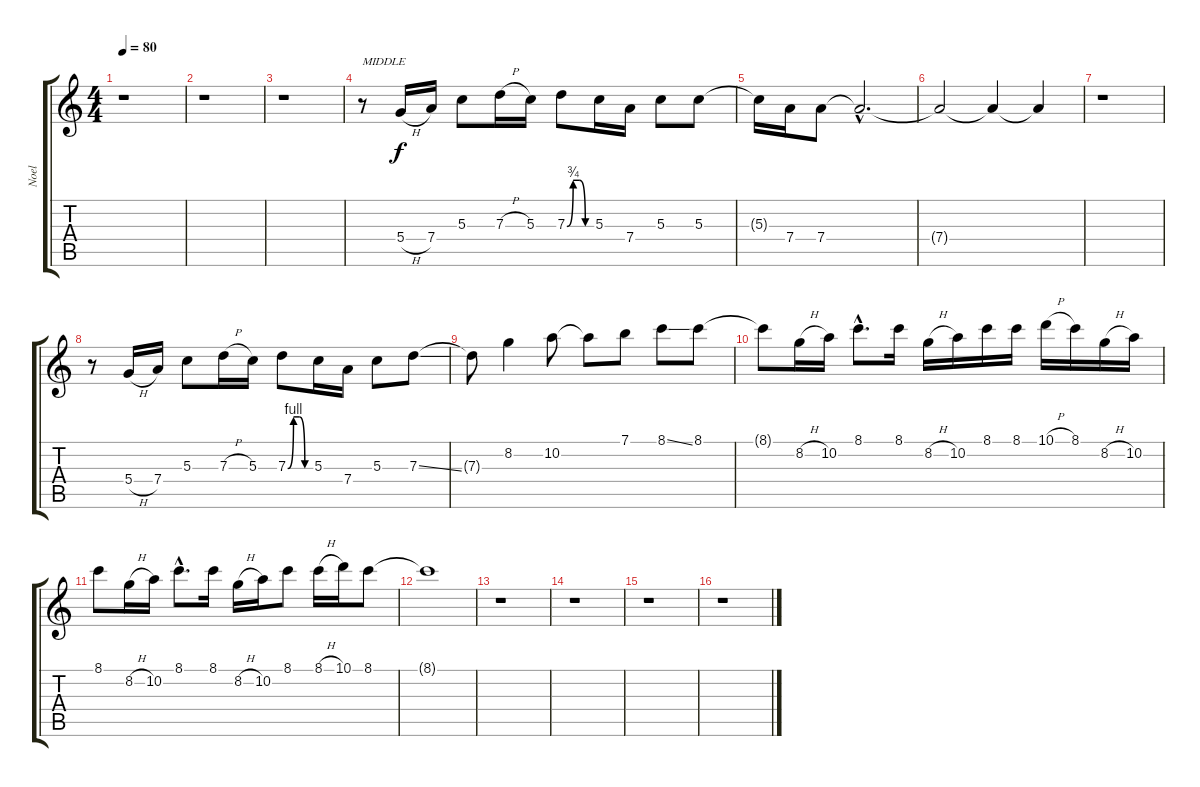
\track ("Noel" "Noel") {instrument overdrivenguitar}
\staff {score tabs}
\tuning (E4 B3 G3 D3 A2 E2) {hide}
\ts (4 4)
\tempo 80
\clef g2
\ks c
r.1{dy f} |
r.1 |
r.1 |
r.8{txt "MIDDLE" volume 14} 5.4{h}.16 7.4.16 5.3.8 7.3{h}.16 5.3.16 7.3{be (custom 0 0 15 3 30 3 45 0 60 0)}.8 5.3.16 7.4.16 5.3.8 5.3.8 |
5.3{t}.16 7.4.16 7.4.8 7.4{hac t}.2{d} |
7.4{t}.2{volume 13} 7.4{t}.4{volume 11} 7.4{t}.4{volume 9} |
r.1 |
r.8{volume 14} 5.4{h}.16 7.4.16 5.3.8 7.3{h}.16 5.3.16 7.3{be (custom 0 0 15 4 30 4 45 0 60 0)}.8 5.3.16 7.4.16 5.3.8 7.3{ss}.8 |
7.3{t}.8 8.2.4 10.2.8 10.2{t}.8 7.1.8 8.1{ss}.8 8.1.8 |
8.1{t}.8 8.2{h}.16 10.2.16 8.1{hac}.8{d} 8.1.16 8.2{h}.16 10.2.16 8.1.16 8.1.16 10.1{h}.16 8.1.16 8.2{h}.16 10.2.16 |
8.1.8 8.2{h}.16 10.2.16 8.1{hac}.8{d} 8.1.16 8.2{h}.16 10.2.16 8.1.8 8.1{h}.16 10.1.16 8.1.8{volume 3} |
8.1{t}.1 |
r.1 |
r.1 |
r.1 |
r.1
